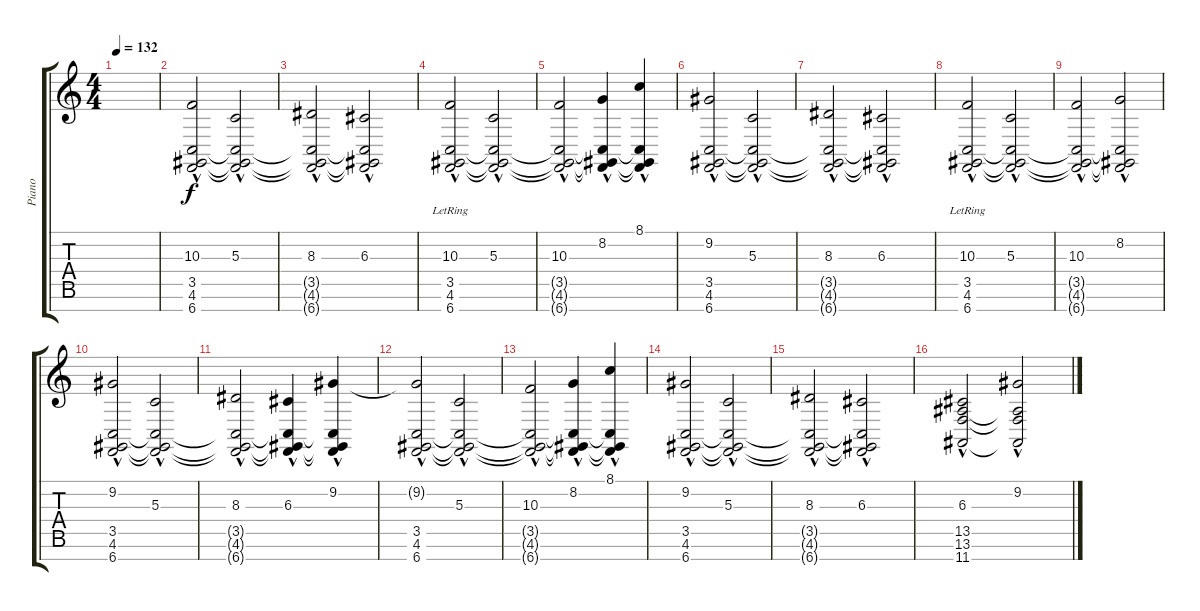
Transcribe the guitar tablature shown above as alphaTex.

\track ("Piano" "Piano") {instrument acousticgrandpiano}
\staff {score tabs}
\tuning (E4 B3 G3 D3 A2 E2 B1) {hide}
\ts (4 4)
\tempo 132
\clef g2
\ks c
|
(10.3{hac} 3.5{hac} 4.6{hac} 6.7{hac}).2{volume 11} (5.3{hac} 3.5{t} 4.6{t} 6.7{t}).2 |
(8.3{hac} 3.5{t} 4.6{t} 6.7{t}).2 (6.3{hac} 3.5{t} 4.6{t} 6.7{t}).2 |
(10.3{hac} 3.5{hac lr} 4.6{hac lr} 6.7{hac lr}).2 (5.3{hac} 3.5{t} 4.6{t} 6.7{t}).2 |
(10.3{hac} 3.5{t} 4.6{t} 6.7{t}).2 (8.2{hac} 3.5{t} 4.6{t} 6.7{t}).4 (8.1{hac} 3.5{t} 4.6{t} 6.7{t}).4 |
(9.2{hac} 3.5{hac} 4.6{hac} 6.7{hac}).2{volume 12} (5.3{hac} 3.5{t} 4.6{t} 6.7{t}).2 |
(8.3{hac} 3.5{t} 4.6{t} 6.7{t}).2 (6.3{hac} 3.5{t} 4.6{t} 6.7{t}).2 |
(10.3{hac} 3.5{hac lr} 4.6{hac lr} 6.7{hac lr}).2 (5.3{hac} 3.5{t} 4.6{t} 6.7{t}).2 |
(10.3{hac} 3.5{t} 4.6{t} 6.7{t}).2 (8.2{hac} 3.5{t} 4.6{t} 6.7{t}).2 |
(9.2{hac} 3.5{hac} 4.6{hac} 6.7{hac}).2{volume 14} (5.3{hac} 3.5{t} 4.6{t} 6.7{t}).2 |
(8.3{hac} 3.5{t} 4.6{t} 6.7{t}).2 (6.3{hac} 3.5{t} 4.6{t} 6.7{t}).4 (9.2{hac} 3.5{t} 4.6{t} 6.7{t}).4 |
(9.2{t} 3.5{hac} 4.6{hac} 6.7{hac}).2{volume 16} (5.3{hac} 3.5{t} 4.6{t} 6.7{t}).2 |
(10.3{hac} 3.5{t} 4.6{t} 6.7{t}).2 (8.2{hac} 3.5{t} 4.6{t} 6.7{t}).4 (8.1{hac} 3.5{t} 4.6{t} 6.7{t}).4 |
(9.2{hac} 3.5{hac} 4.6{hac} 6.7{hac}).2 (5.3{hac} 3.5{t} 4.6{t} 6.7{t}).2 |
(8.3{hac} 3.5{t} 4.6{t} 6.7{t}).2 (6.3{hac} 3.5{t} 4.6{t} 6.7{t}).2 |
(6.3{hac} 13.5{hac} 13.6{hac} 11.7{hac}).2 (9.2{hac} 13.5{t} 13.6{t} 11.7{t}).2
